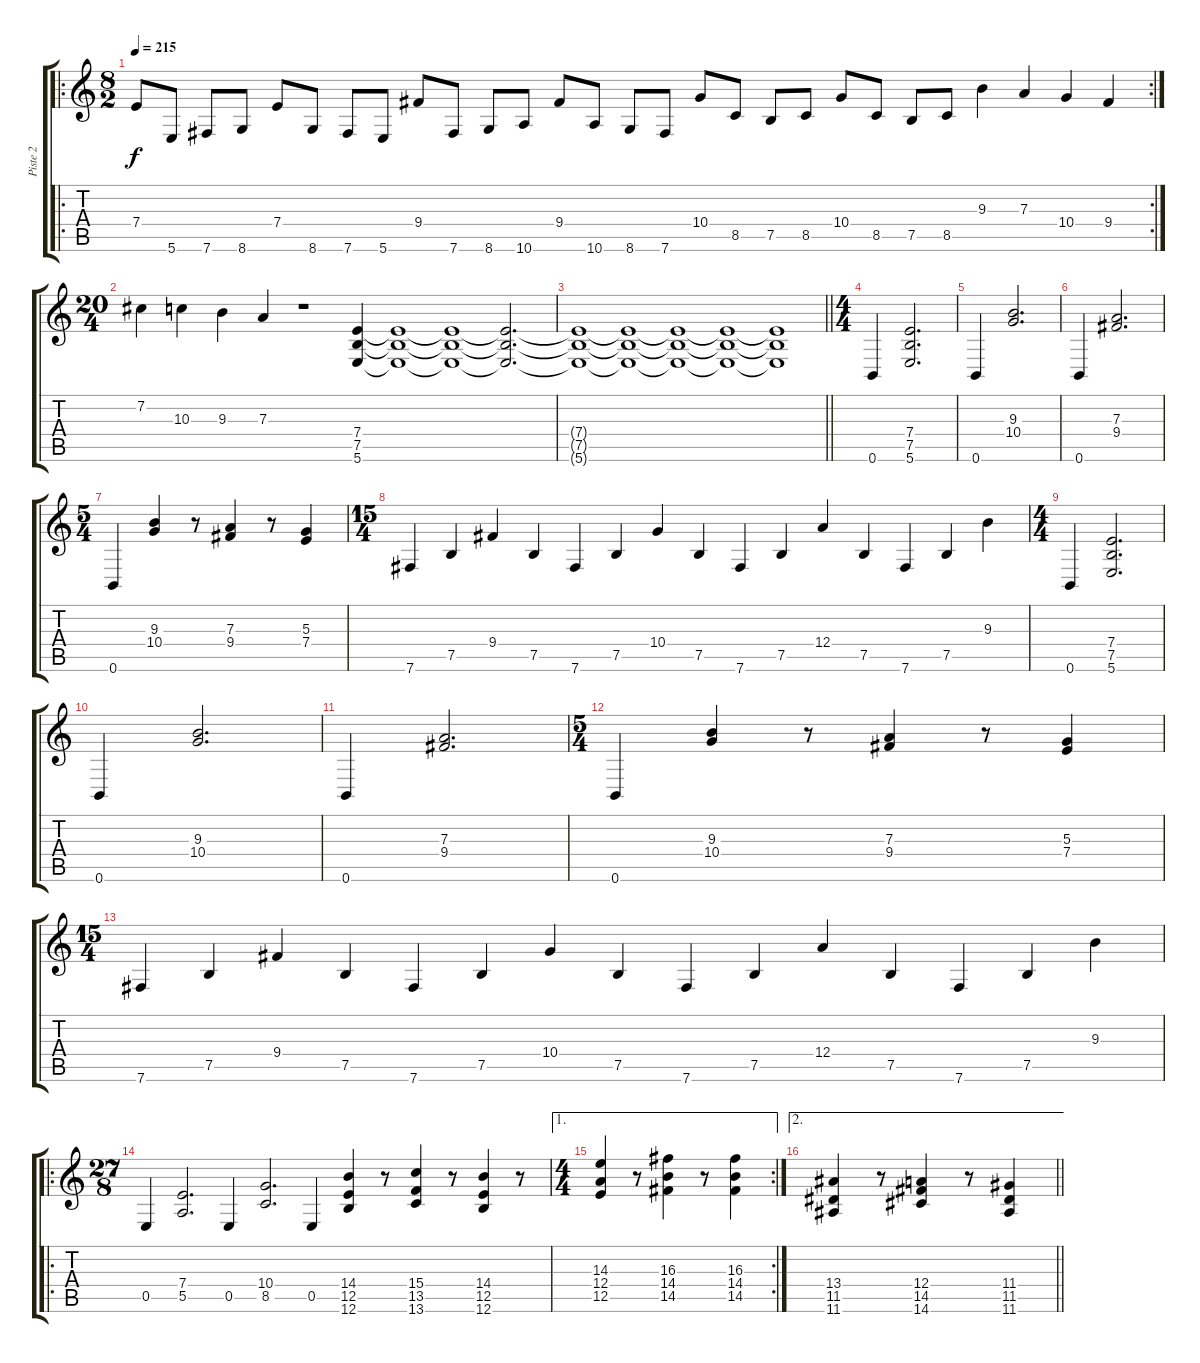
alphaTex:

\track ("Piste 2" "Piste 2") {instrument distortionguitar}
\staff {score tabs}
\tuning (B3 Gb3 D3 A2 E2 B1) {hide}
\ro
\rc 2
\ts (8 2)
\tempo 215
\clef g2
\ks c
7.4.8{dy f} 5.6.8 7.6.8 8.6.8 7.4.8 8.6.8 7.6.8 5.6.8 9.4.8 7.6.8 8.6.8 10.6.8 9.4.8 10.6.8 8.6.8 7.6.8 10.4.8 8.5.8 7.5.8 8.5.8 10.4.8 8.5.8 7.5.8 8.5.8 9.3.4 7.3.4 10.4.4 9.4.4 |
\ts (20 4)
7.2.4 10.3.4 9.3.4 7.3.4 r.1 (7.4 7.5 5.6).4 (7.4{t} 7.5{t} 5.6{t}).1 (7.4{t} 7.5{t} 5.6{t}).1 (7.4{t} 7.5{t} 5.6{t}).2{d} |
\barLineRight lightlight
(7.4{t} 7.5{t} 5.6{t}).1 (7.4{t} 7.5{t} 5.6{t}).1 (7.4{t} 7.5{t} 5.6{t}).1 (7.4{t} 7.5{t} 5.6{t}).1 (7.4{t} 7.5{t} 5.6{t}).1 |
\ts (4 4)
0.6.4 (7.4 7.5 5.6).2{d} |
0.6.4 (9.3 10.4).2{d} |
0.6.4 (7.3 9.4).2{d} |
\ts (5 4)
0.6.4 (9.3 10.4).4 r.8 (7.3 9.4).4 r.8 (5.3 7.4).4 |
\ts (15 4)
7.6.4 7.5.4 9.4.4 7.5.4 7.6.4 7.5.4 10.4.4 7.5.4 7.6.4 7.5.4 12.4.4 7.5.4 7.6.4 7.5.4 9.3.4 |
\ts (4 4)
0.6.4 (7.4 7.5 5.6).2{d} |
0.6.4 (9.3 10.4).2{d} |
0.6.4 (7.3 9.4).2{d} |
\ts (5 4)
0.6.4 (9.3 10.4).4 r.8 (7.3 9.4).4 r.8 (5.3 7.4).4 |
\ts (15 4)
7.6.4 7.5.4 9.4.4 7.5.4 7.6.4 7.5.4 10.4.4 7.5.4 7.6.4 7.5.4 12.4.4 7.5.4 7.6.4 7.5.4 9.3.4 |
\ro
\ts (27 8)
0.5.4 (7.4 5.5).2{d} 0.5.4 (10.4 8.5).2{d} 0.5.4 (14.4 12.5 12.6).4 r.8 (15.4 13.5 13.6).4 r.8 (14.4 12.5 12.6).4 r.8 |
\ae 1
\rc 2
\ts (4 4)
(14.3 12.4 12.5).4 r.8 (16.3 14.4 14.5).4 r.8 (16.3 14.4 14.5).4 |
\ae 2
\barLineRight lightlight
(13.4 11.5 11.6).4 r.8 (12.4 14.5 14.6).4 r.8 (11.4 11.5 11.6).4
